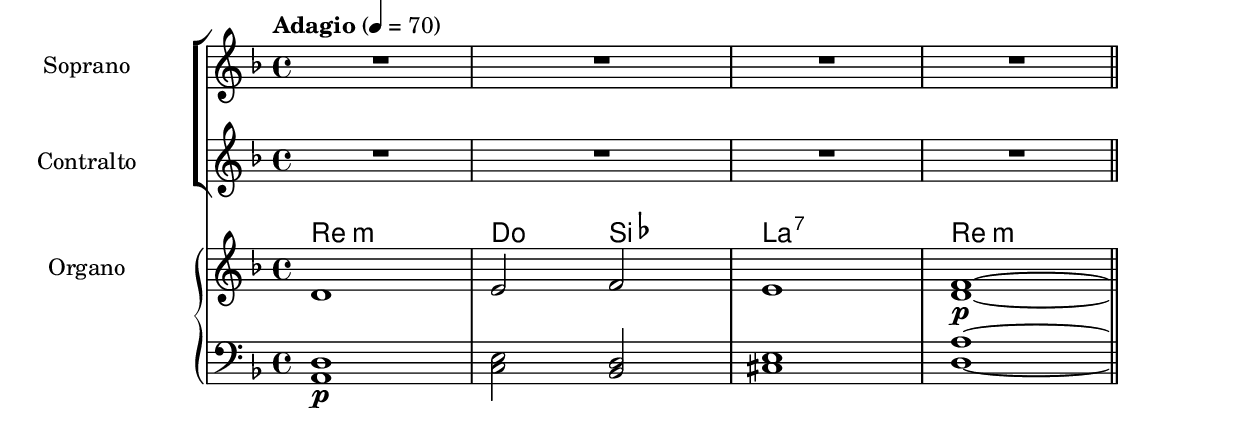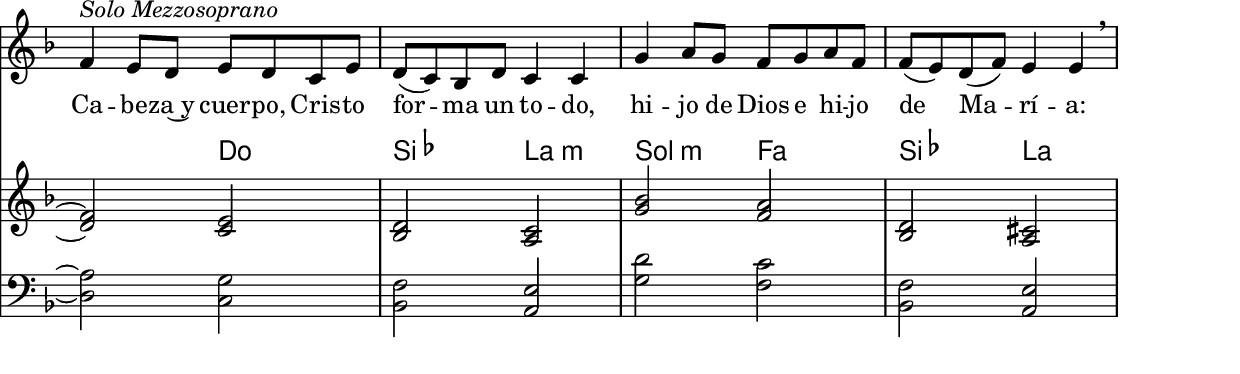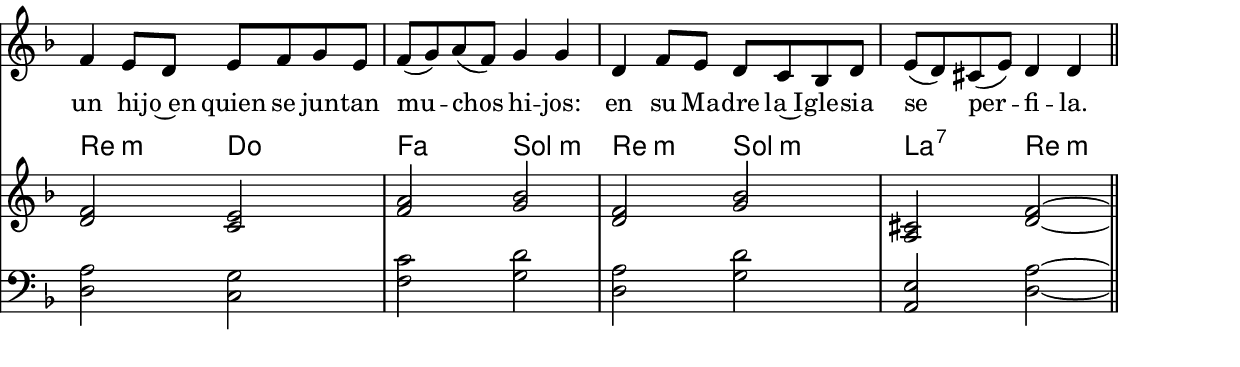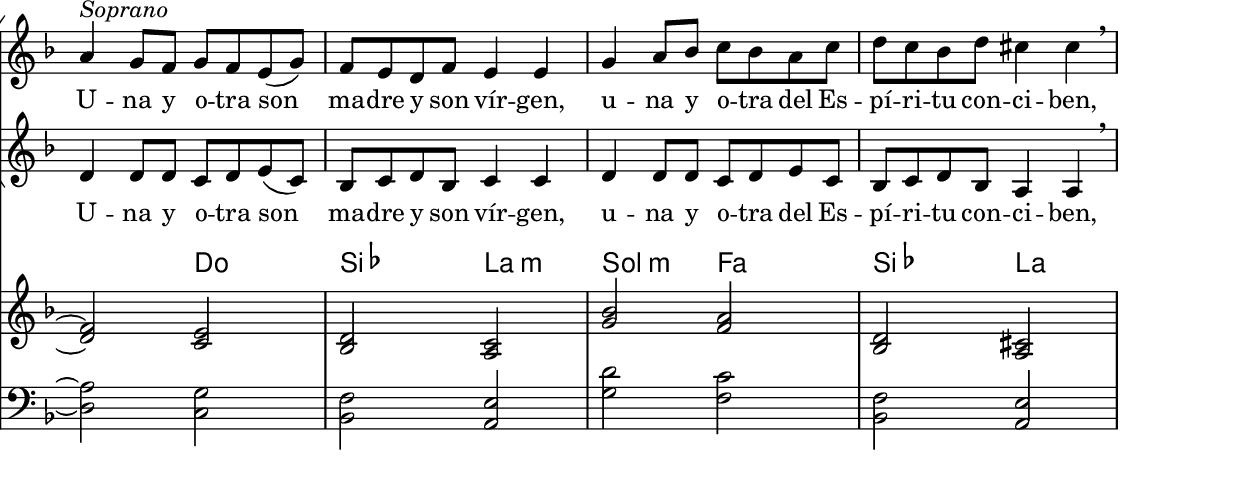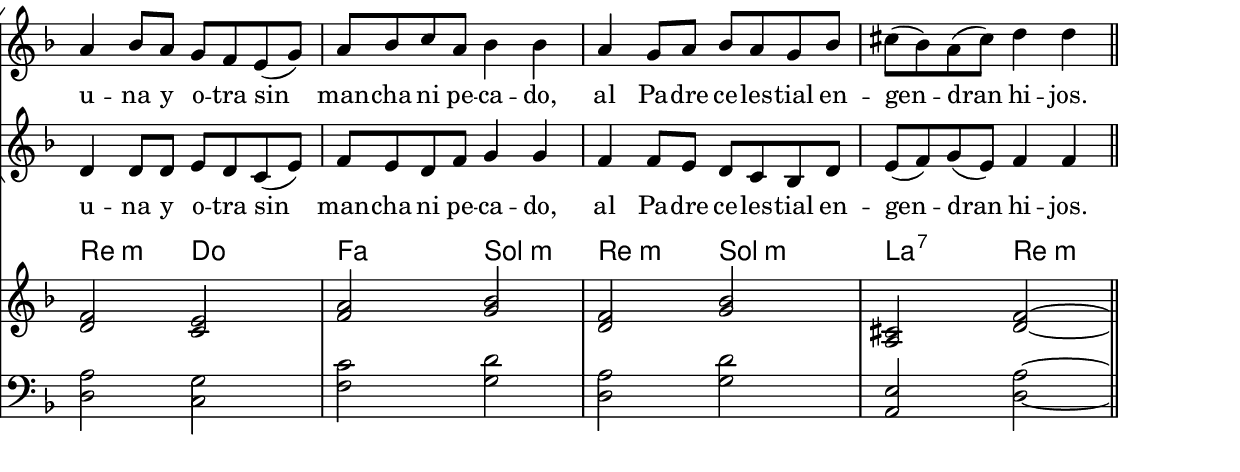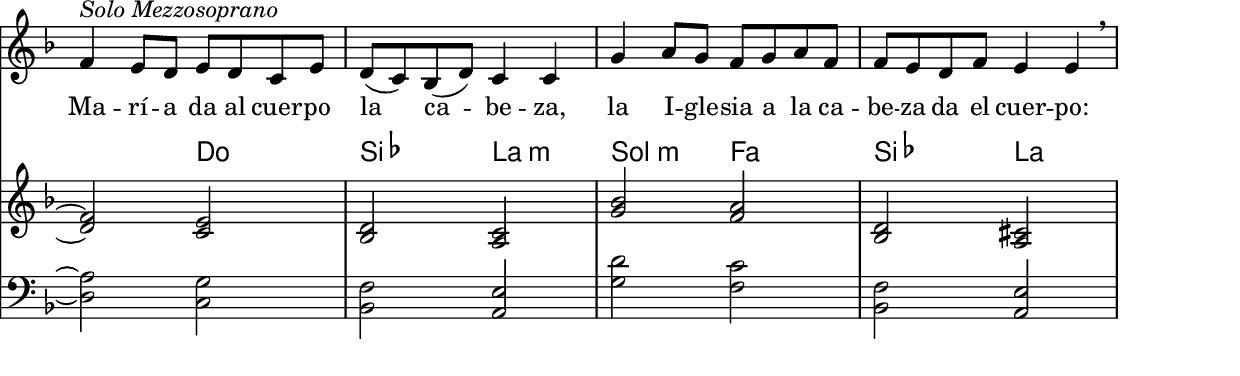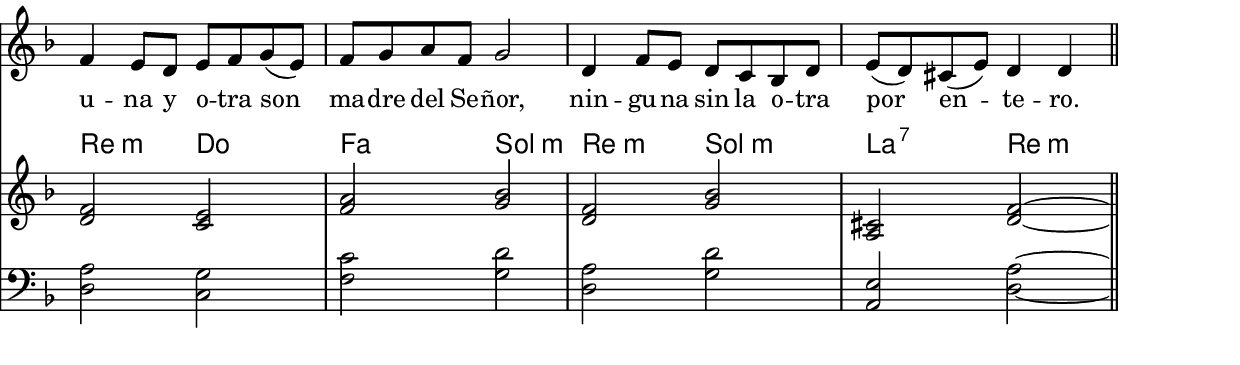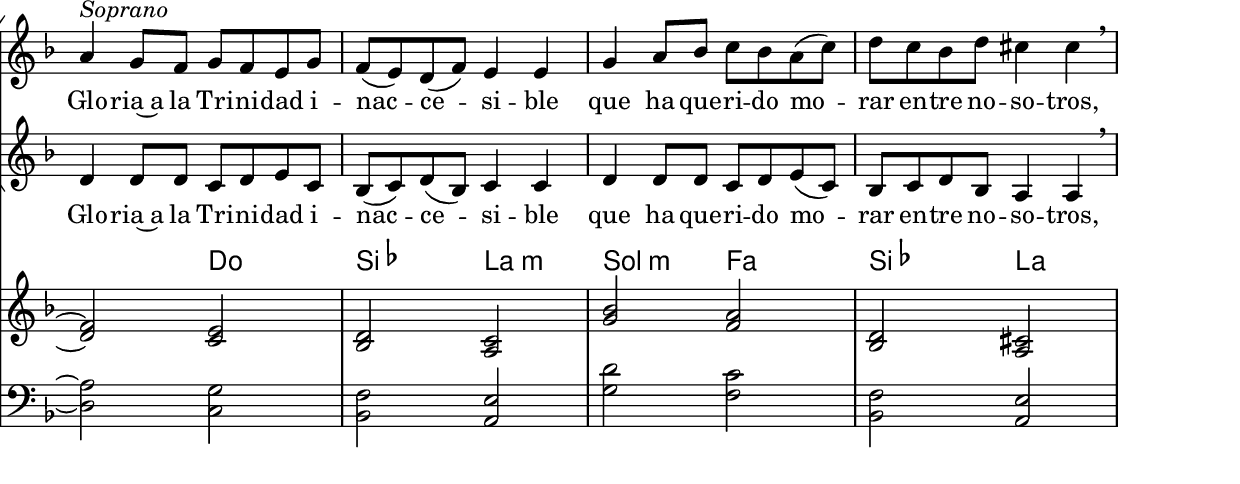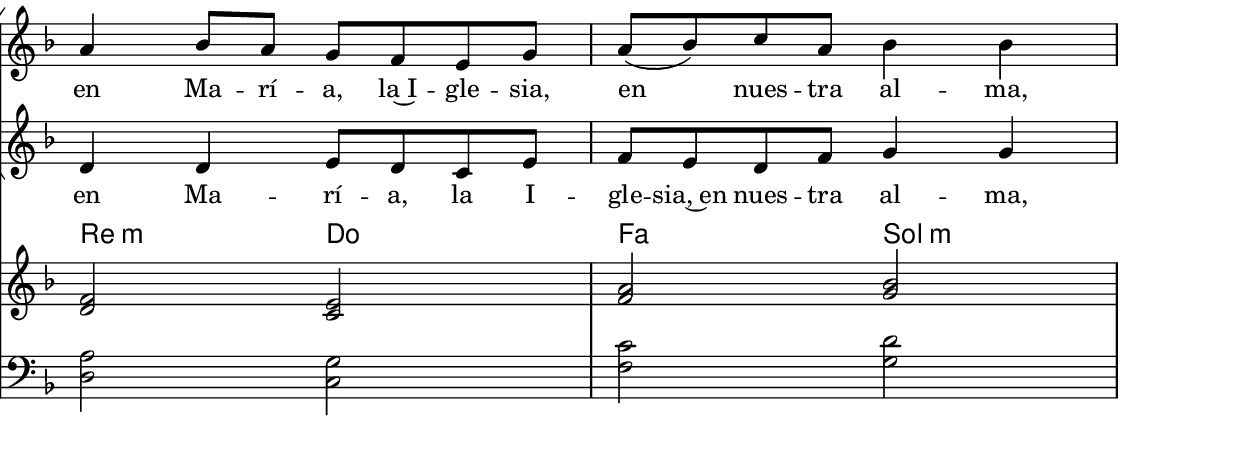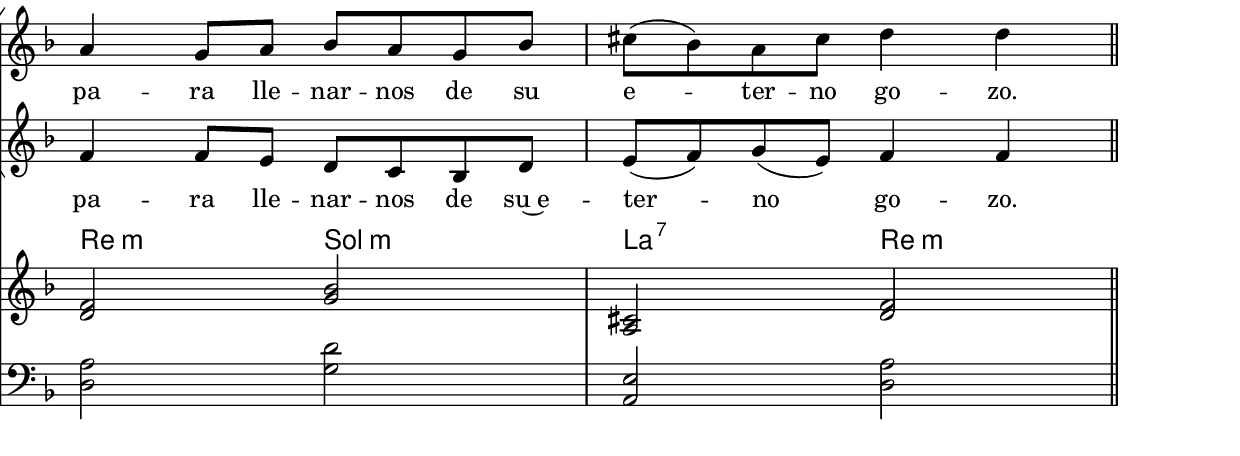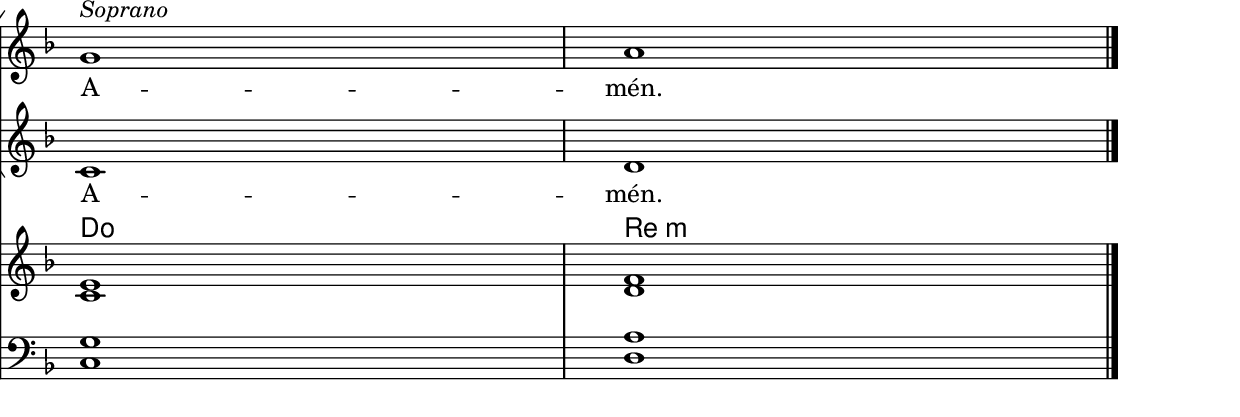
%% Generated by lilypond-book
%% Options: [indent=0\mm,line-width=550\pt]
\include "lilypond-book-preamble.ly"


% ****************************************************************
% Start cut-&-pastable-section
% ****************************************************************

#(ly:set-option 'eps-box-padding 3.000000)



\paper {
  indent = 0\mm
  line-width = 550\pt
  % offset the left padding, also add 1mm as lilypond creates cropped
  % images with a little space on the right
  line-width = #(- line-width (* mm  3.000000) (* mm 1))
}

\layout {
  
}





% ****************************************************************
% ly snippet:
% ****************************************************************
\sourcefileline 752
% *************************************************************************************
%	Madre de la iglesia - Melody inspired by the compositions of Mons Marco Frisina
%   	Music and accompaniment by serachsam
% *************************************************************************************
\language "espanol"
\version "2.23.2"

% --- Global parameters
particle = 0
jump = \break

% --- Includes
\include "global.ily"
soprano_music = \relative do' {
  \compressEmptyMeasures

  R1*4 | \bar "||" #(if (= particle 1) jump "") % 4
  fa4^\markup { \italic "Solo Mezzosoprano" } mi8 re mi re do mi |
  re8( do) sib re do4 do |
  sol'4 la8 sol fa sol la fa |
  fa8( mi) re( fa) mi4 mi \breathe | #(if (= particle 1) jump "") % 8
  fa4 mi8 re mi fa sol mi |
  fa8( sol) la( fa) sol4 sol |
  re4 fa8 mi re do sib re |
  mi8( re) dos( mi) re4 re | \bar "||" #(if (= particle 1) jump "") % 12
  la'4^\markup { \italic "Soprano" } sol8 fa sol fa mi( sol) |
  fa8 mi re fa mi4 mi |
  sol4 la8 sib do sib la do |
  re do sib re dos4 dos \breathe | #(if (= particle 1) jump "") % 16
  la4 sib8 la sol fa mi( sol) |
  la8 sib do la sib4 sib  |
  la4 sol8 la sib la sol sib |
  dos8( sib) la( dos) re4 re | \bar "||" #(if (= particle 1) jump "") % 20
  fa,4^\markup { \italic "Solo Mezzosoprano" } mi8 re mi re do mi |
  re8( do) sib( re) do4 do |
  sol'4 la8 sol fa sol la fa |
  fa8 mi re fa mi4 mi \breathe | #(if (= particle 1) jump "") % 24
  fa4 mi8 re mi fa sol( mi)	|
  fa8 sol la fa sol2 |
  re4 fa8 mi re do sib re |
  mi8( re) dos( mi) re4 re | \bar "||" #(if (= particle 1) jump "") % 28
  la'4^\markup { \italic "Soprano" } sol8 fa sol fa mi sol |
  fa8( mi) re( fa) mi4 mi |
  sol4 la8 sib do sib la( do) |
  re do sib re dos4 dos \breathe | #(if (= particle 1) jump "") % 32
  la4 sib8 la sol fa mi sol	|
  la8( sib) do la sib4 sib |
  la4 sol8 la sib la sol sib |
  dos8( sib) la dos re4 re | \bar "||" #(if (= particle 1) jump "") % 36
  sol,1^\markup { \italic "Soprano" } |
  la1 |

  \bar "|."
}

soprano_lyrics = \lyricmode {
  Ca -- be -- za~y cuer -- po, Cris -- to for -- ma un to -- do,
  hi -- jo de Dios e hi -- jo de Ma -- rí -- a:
  un hi -- jo~en quien se jun -- tan mu -- chos hi -- jos:
  en su Ma -- dre la~I -- gle -- sia se per -- fi -- la.

  U -- na y o -- tra son ma -- dre y son vír -- gen,
  u -- na y o -- tra del Es -- pí -- ri -- tu con -- ci -- ben,
  u -- na y o -- tra sin man -- cha ni pe -- ca -- do,
  al Pa -- dre ce -- les -- tial en -- gen -- dran hi -- jos.

  Ma -- rí -- a da al cuer -- po la ca -- be -- za,
  la I -- gle -- sia a la ca -- be -- za da el cuer -- po:
  u -- na y o -- tra son ma -- dre del Se -- ñor,
  nin -- gu -- na sin la o -- tra por en -- te -- ro.

  Glo -- ria~a la Tri -- ni -- dad i -- nac -- ce -- si -- ble
  que ha que -- ri -- do mo -- rar en -- tre no -- so -- tros,
  en Ma -- rí -- a, la~I -- gle -- sia, en nues -- tra al -- ma,
  pa -- ra lle -- nar -- nos de su e -- ter -- no go -- zo.

  A -- mén.
}

alto_music = \relative do' {
  \compressEmptyMeasures
  \dynamicUp

  R1*4 | #(if (= particle 1) jump "") % 4
  R1*8 | #(if (= particle 1) jump "") % 12
  re4 re8 re do8 re mi( do) |
  sib8 do re sib do4 do	|
  re4 re8 re do re mi do |
  sib do re sib la4 la \breathe | #(if (= particle 1) jump "") % 16
  re4 re8 re mi8 re do( mi) |
  fa8 mi re fa sol4 sol	|
  fa4 fa8 mi re do sib re |
  mi( fa) sol( mi) fa4 fa | #(if (= particle 1) jump "") % 20
  R1*8 | #(if (= particle 1) jump "") % 28
  re4 re8 re do8 re mi do |
  sib8( do) re( sib) do4 do |
  re4 re8 re do re mi( do) |
  sib do re sib la4 la \breathe | #(if (= particle 1) jump "") % 32
  re4 re mi8 re do mi |
  fa8 mi re fa sol4 sol |
  fa4 fa8 mi re do sib re |
  mi( fa) sol( mi) fa4 fa | #(if (= particle 1) jump "") % 36
  do1 |
  re1 |
}

alto_lyrics = \lyricmode {
  U -- na y o -- tra son ma -- dre y son vír -- gen,
  u -- na y o -- tra del Es -- pí -- ri -- tu con -- ci -- ben,
  u -- na y o -- tra sin man -- cha ni pe -- ca -- do,
  al Pa -- dre ce -- les -- tial en -- gen -- dran hi -- jos.

  Glo -- ria~a la Tri -- ni -- dad i -- nac -- ce -- si -- ble
  que ha que -- ri -- do mo -- rar en -- tre no -- so -- tros,
  en Ma -- rí -- a, la I -- gle -- sia,~en nues -- tra al -- ma,
  pa -- ra lle -- nar -- nos de su~e -- ter -- no go -- zo.

  A -- mén.
}

harmonies = \new ChordNames {
  \set ChordNames.midiInstrument = "string ensemble 2"
  \set ChordNames.midiMaximumVolume = #0
  \set chordChanges = ##t
  \chordmode {
    \italianChords

    re1:m |
    do2 sib |
    la1:7 |
    re1:m |
    s2 do2 |
    sib2 la2:m |
    sol2:m fa2 |
    sib2 la2 |
    re2:m do2 |
    fa2 sol2:m |
    re2:m sol2:m |
    la2:7 re2:m |
    s2 do2 |
    sib2 la2:m |
    sol2:m fa2 |
    sib2 la2 |
    re2:m do2 |
    fa2 sol2:m |
    re2:m sol2:m |
    la2:7 re2:m |
    s2 do2 |
    sib2 la2:m |
    sol2:m fa2 |
    sib2 la2 |
    re2:m do2 |
    fa2 sol2:m |
    re2:m sol2:m |
    la2:7 re2:m |
    s2 do2 |
    sib2 la2:m |
    sol2:m fa2 |
    sib2 la2 |
    re2:m do2 |
    fa2 sol2:m |
    re2:m sol2:m |
    la2:7 re2:m |
    do1 |
    re1:m |
  }
}

notes_soproano = \relative do' {
  R1*3 |
  fa1~\p | \bar "||"
  fa2 mi2 |
  re2 do |
  sib'2 la |
  re,2 dos |
  fa2 mi2 |
  la2 sib |
  fa2 sib |
  dos,2 fa~ |
  fa2 mi2 |
  re2 do |
  sib'2 la |
  re,2 dos |
  fa2 mi2 |
  la2 sib |
  fa2 sib |
  dos,2 fa~ |
  fa2 mi2 |
  re2 do |
  sib'2 la |
  re,2 dos |
  fa2 mi2 |
  la2 sib |
  fa2 sib |
  dos,2 fa~ |
  fa2 mi2 |
  re2 do |
  sib'2 la |
  re,2 dos |
  fa2 mi2 |
  la2 sib |
  fa2 sib |
  dos,2 fa |
  mi1 |
  fa1 |
}

notes_alto = \relative do' {
  re1 |
  mi2 fa |
  mi1 |
  re1~\p | \bar "||" #(if (= particle 1) "" jump) % 4
  re2 do |
  sib2 la |
  sol'2 fa |
  sib,2 la | #(if (= particle 1) "" jump) % 8
  re2 do |
  fa2 sol |
  re2 sol |
  la,2 re~ | #(if (= particle 1) "" jump) % 12
  re2 do |
  sib2 la |
  sol'2 fa |
  sib,2 la | #(if (= particle 1) "" jump) % 16
  re2 do |
  fa2 sol |
  re2 sol |
  la,2 re~ | #(if (= particle 1) "" jump) % 20
  re2 do |
  sib2 la |
  sol'2 fa |
  sib,2 la | #(if (= particle 1) "" jump) % 24
  re2 do |
  fa2 sol |
  re2 sol |
  la,2 re~ | #(if (= particle 1) "" jump) % 28
  re2 do |
  sib2 la |
  sol'2 fa |
  sib,2 la | #(if (= particle 1) "" jump) % 32
  re2 do |
  fa2 sol |
  re2 sol |
  la,2 re | #(if (= particle 1) "" jump) % 36
  do1 |
  re1 |

  \bar "|."
}

notes_tenor = \relative do {
  re1\p |
  mi2 re |
  mi1 |
  la1~ | \bar "||"
  la2 sol |
  fa2 mi |
  re'2 do |
  fa,2 mi |
  la2 sol |
  do2 re |
  la2 re |
  mi,2 la~ |
  la2 sol |
  fa2 mi |
  re'2 do |
  fa,2 mi |
  la2 sol |
  do2 re |
  la2 re |
  mi,2 la~ |
  la2 sol |
  fa2 mi |
  re'2 do |
  fa,2 mi |
  la2 sol |
  do2 re |
  la2 re |
  mi,2 la~ |
  la2 sol |
  fa2 mi |
  re'2 do |
  fa,2 mi |
  la2 sol |
  do2 re |
  la2 re |
  mi,2 la |
  sol1 |
  la1 |
}

notes_bass = \relative do {
  la1\p |
  do2 sib |
  dos1 |
  re1~ | \bar "||"
  re2 do |
  sib2 la |
  sol'2 fa |
  sib,2 la |
  re2 do |
  fa2 sol |
  re2 sol |
  la,2 re~ |
  re2 do |
  sib2 la |
  sol'2 fa |
  sib,2 la |
  re2 do |
  fa2 sol |
  re2 sol |
  la,2 re~ |
  re2 do |
  sib2 la |
  sol'2 fa |
  sib,2 la |
  re2 do |
  fa2 sol |
  re2 sol |
  la,2 re~ |
  re2 do |
  sib2 la |
  sol'2 fa |
  sib,2 la |
  re2 do |
  fa2 sol |
  re2 sol |
  la,2 re |
  do1 |
  re1 |
}


% --- Global size
% #(set-global-staff-size 20)

% --- Header
\markup { \fill-line { \center-column { \fontsize #5 \smallCaps "Madre de la Iglesia" \fontsize #2 "Misa de Cristo Rey" "Communio - Himno Memoria María, Madre de la Iglesia" } } }
%\markup { \fill-line { " " \right-column { \fontsize #2 "Letra: Pablo VI" } } }
\markup { \fill-line { " " \right-column { \fontsize #2 "Linda Martínez" } } }
\markup { \fill-line { " " \right-column { \fontsize #2 "Samuel Gutiérrez" } } }
\header {
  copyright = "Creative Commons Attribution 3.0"
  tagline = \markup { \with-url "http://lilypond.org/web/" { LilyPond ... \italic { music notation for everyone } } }
  breakbefore = ##t
}

% --- Music

% --- Harmony

\score {
  <<
    \new ChoirStaff <<
      \new Staff <<
        \new Voice = "soprano" <<
          \set Staff.instrumentName = #"Soprano"
          \set Staff.midiInstrument = #"choir aahs"
          \set Staff.midiMaximumVolume = #1.5
          \global \soprano_music
        >>\new Lyrics = "soprano"
        \context Lyrics = "soprano" \lyricsto "soprano" \soprano_lyrics
      >>
      \new Staff <<
        \new Voice = "alto" <<
          \set Staff.instrumentName = #"Contralto"
          \set Staff.midiInstrument = #"choir aahs"
          \set Staff.midiMaximumVolume = #1.5
          \global \alto_music
        >>
        \new Lyrics = "alto"
        \context Lyrics = "alto" \lyricsto "alto" \alto_lyrics
      >>
    >>
    \harmonies
    \new PianoStaff <<
      \new Staff <<
        \set Staff.instrumentName = #"Organo"
        \set Staff.midiInstrument = #"church organ"
        \set Staff.midiMaximumVolume = #0.6
        \set Staff.printPartCombineTexts = ##f
        \partCombine
        << \global \notes_soproano >>
        << \global \notes_alto >>
      >>
      \new Staff <<
        \set Staff.midiInstrument = #"church organ"
        \set Staff.midiMaximumVolume = #0.6
        \clef bass
        \set Staff.printPartCombineTexts = ##f
        \partCombine
        << \global \notes_tenor >>
        << \global \notes_bass >>
      >>
    >>
  >>
  \midi { }
  \layout {
    \context {
      \Staff \RemoveEmptyStaves
    }
  }
}

% --- Paper
\paper{
  #(set-default-paper-size "letter")
  indent=3.5\cm
  page-breaking = #ly:page-turn-breaking
}




% ****************************************************************
% end ly snippet
% ****************************************************************
